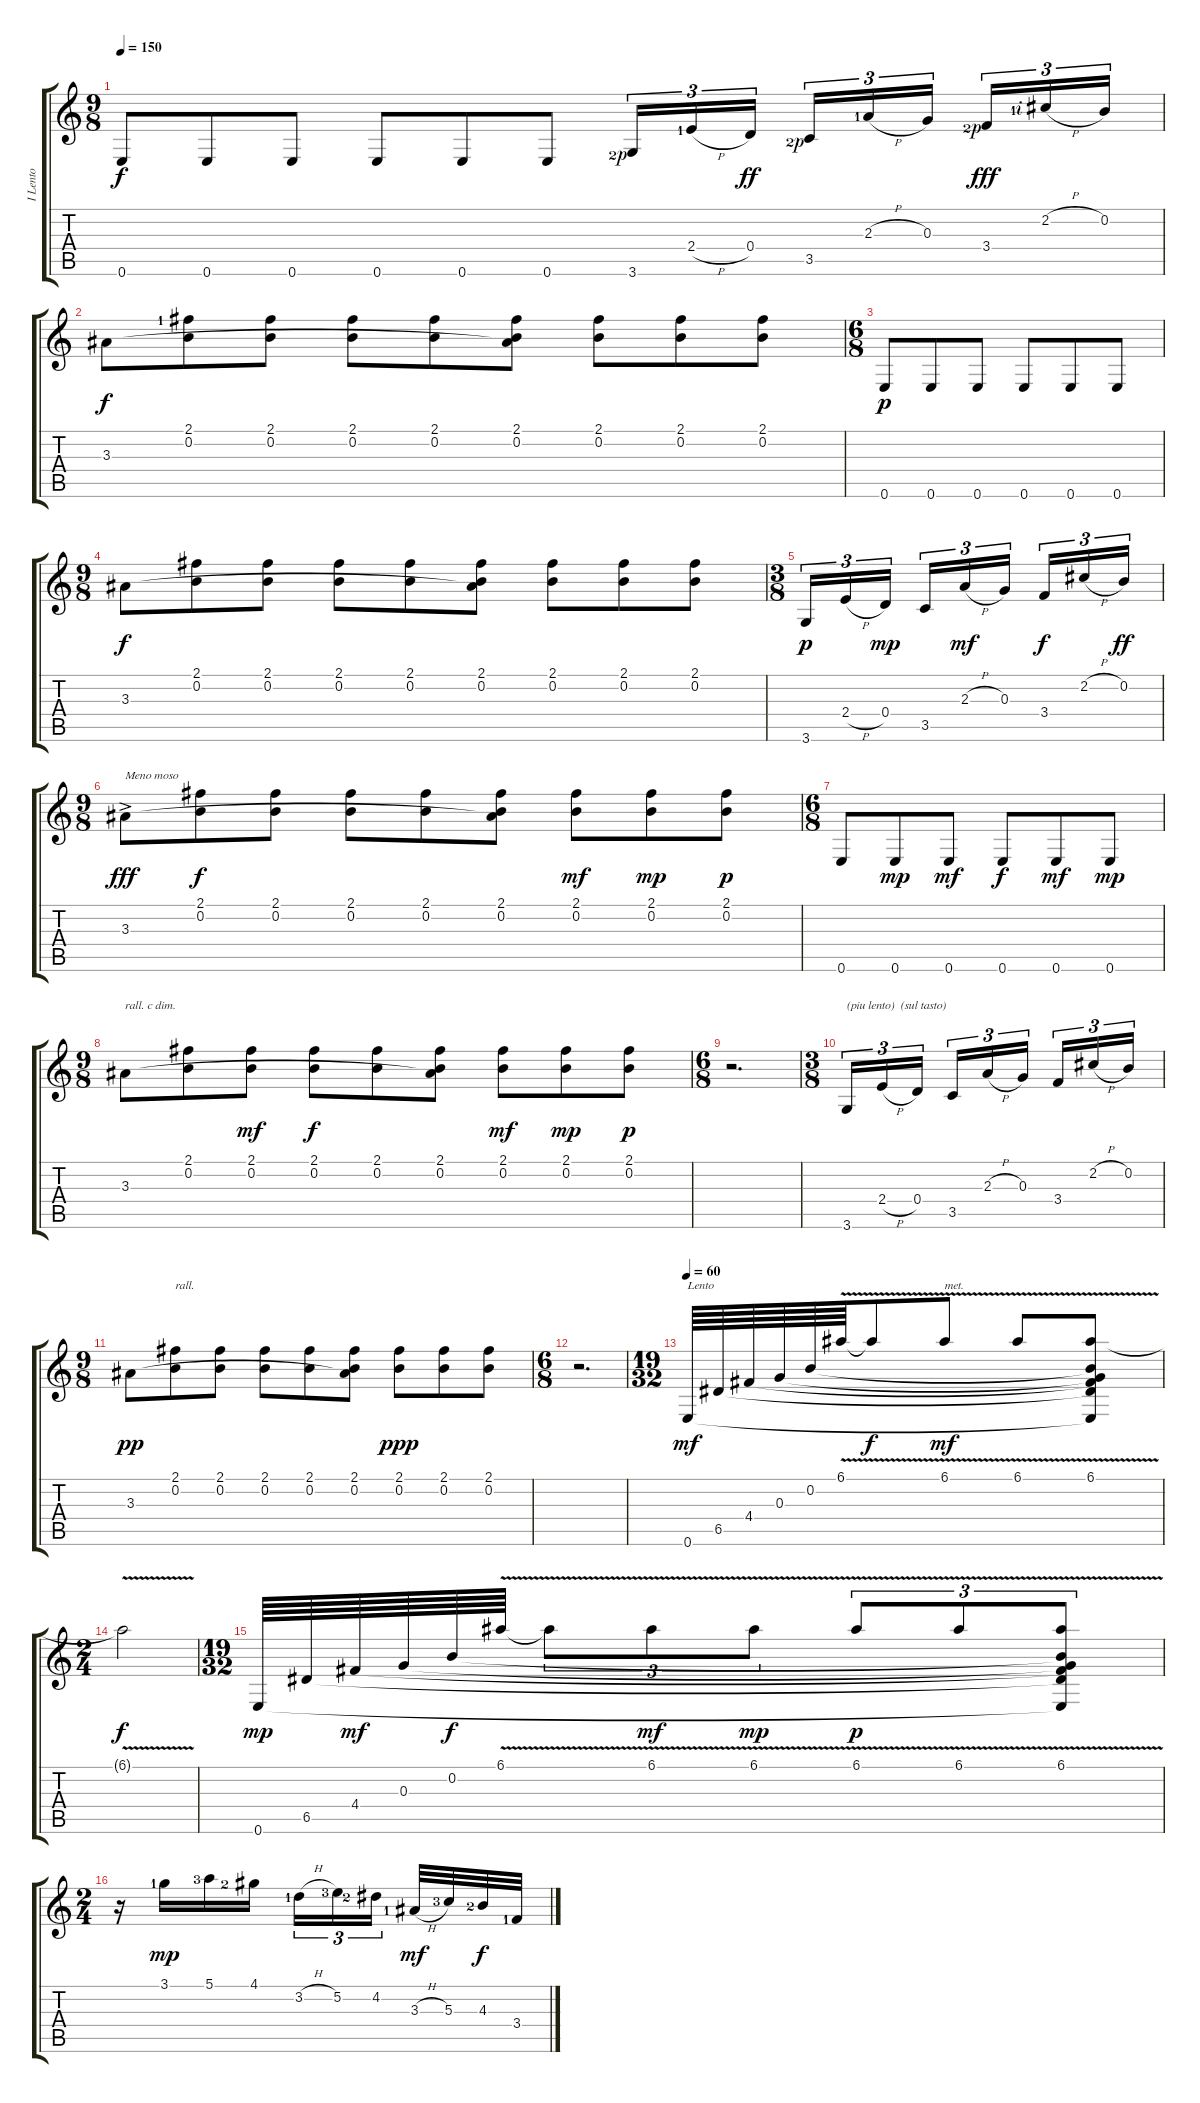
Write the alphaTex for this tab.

\track ("I Lento" "I Lento") {instrument acousticguitarnylon}
\staff {score tabs}
\tuning (E4 B3 G3 D3 A2 E2) {hide}
\ts (9 8)
\tempo 150
\clef g2
\ks c
0.6.8{dy f} 0.6.8 0.6.8 0.6.8 0.6.8 0.6.8 3.6{lf 3 rf 1}.16{tu (3 2)} 2.4{h lf 2}.16{tu (3 2)} 0.4.16{tu (3 2) dy ff} 3.5{lf 3 rf 1}.16{tu (3 2)} 2.3{h lf 2}.16{tu (3 2)} 0.3.16{tu (3 2)} 3.4{lf 3 rf 1}.16{tu (3 2) dy fff} 2.2{h lf 2 rf 2}.16{tu (3 2)} 0.2.16{tu (3 2)} |
3.3.8{dy f} (2.1{lf 2} 0.2).8 (2.1 0.2).8 (2.1 0.2).8 (2.1 0.2).8 (2.1 0.2 3.3{t}).8 (2.1 0.2).8 (2.1 0.2).8 (2.1 0.2).8 |
\ts (6 8)
0.6.8{dy p} 0.6.8 0.6.8 0.6.8 0.6.8 0.6.8 |
\ts (9 8)
3.3.8{dy f} (2.1 0.2).8 (2.1 0.2).8 (2.1 0.2).8 (2.1 0.2).8 (2.1 0.2 3.3{t}).8 (2.1 0.2).8 (2.1 0.2).8 (2.1 0.2).8 |
\ts (3 8)
3.6.16{tu (3 2) dy p} 2.4{h}.16{tu (3 2)} 0.4.16{tu (3 2) dy mp} 3.5.16{tu (3 2)} 2.3{h}.16{tu (3 2) dy mf} 0.3.16{tu (3 2)} 3.4.16{tu (3 2) dy f} 2.2{h}.16{tu (3 2)} 0.2.16{tu (3 2) dy ff} |
\ts (9 8)
3.3{ac}.8{txt "Meno moso" dy fff} (2.1 0.2).8{dy f} (2.1 0.2).8 (2.1 0.2).8 (2.1 0.2).8 (2.1 0.2 3.3{t}).8 (2.1 0.2).8{dy mf} (2.1 0.2).8{dy mp} (2.1 0.2).8{dy p} |
\ts (6 8)
0.6.8 0.6.8{dy mp} 0.6.8{dy mf} 0.6.8{dy f} 0.6.8{dy mf} 0.6.8{dy mp} |
\ts (9 8)
3.3.8{txt "rall. c dim."} (2.1 0.2).8 (2.1 0.2).8{dy mf} (2.1 0.2).8{dy f} (2.1 0.2).8 (2.1 0.2 3.3{t}).8 (2.1 0.2).8{dy mf} (2.1 0.2).8{dy mp} (2.1 0.2).8{dy p} |
\ts (6 8)
r.2{d} |
\ts (3 8)
3.6.16{tu (3 2) txt "(piu lento)  (sul tasto)"} 2.4{h}.16{tu (3 2)} 0.4.16{tu (3 2)} 3.5.16{tu (3 2)} 2.3{h}.16{tu (3 2)} 0.3.16{tu (3 2)} 3.4.16{tu (3 2)} 2.2{h}.16{tu (3 2)} 0.2.16{tu (3 2)} |
\ts (9 8)
3.3.8{dy pp} (2.1 0.2).8{txt "rall."} (2.1 0.2).8 (2.1 0.2).8 (2.1 0.2).8 (2.1 0.2 3.3{t}).8 (2.1 0.2).8{dy ppp} (2.1 0.2).8 (2.1 0.2).8 |
\ts (6 8)
r.2{d} |
\ts (19 32)
\tempo 60
0.6.64{txt "Lento" dy mf} 6.5.64 4.4.64 0.3.64 0.2.64 6.1{v}.64 6.1{t}.8{dy f} 6.1{v}.8{txt "met." dy mf} 6.1{v}.8 (6.1{v} 0.2{t} 0.3{t} 4.4{t} 6.5{t} 0.6{t}).8 |
\ts (2 4)
6.1{t}.2{dy f} |
\ts (19 32)
0.6.64{dy mp} 6.5.64 4.4.64{dy mf} 0.3.64 0.2.64{dy f} 6.1{v}.64 6.1{t}.8{tu (3 2)} 6.1{v}.8{tu (3 2) dy mf} 6.1{v}.8{tu (3 2) dy mp} 6.1{v}.8{tu (3 2) dy p} 6.1{v}.8{tu (3 2)} (6.1{v} 0.2{t} 0.3{t} 4.4{t} 6.5{t} 0.6{t}).8{tu (3 2)} |
\ts (2 4)
r.16 3.1{lf 2}.16{dy mp} 5.1{lf 4}.16 4.1{lf 3}.16 3.2{h lf 2}.16{tu (3 2)} 5.2{lf 4}.16{tu (3 2)} 4.2{lf 3}.16{tu (3 2)} 3.3{h lf 2}.32{dy mf} 5.3{lf 4}.32 4.3{lf 3}.32{dy f} 3.4{lf 2}.32
